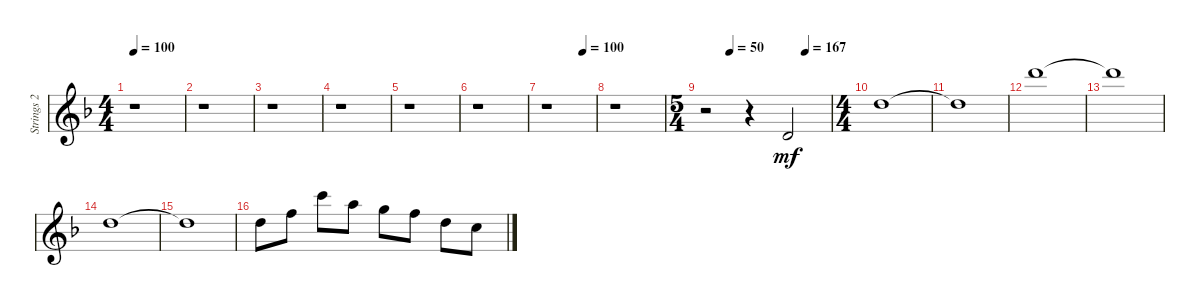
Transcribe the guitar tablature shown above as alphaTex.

\track ("Strings 2" "Strings 2") {instrument voiceoohs}
\staff {score}
\tuning (E4 B3 G3 D3 A2 E2 B1) {hide}
\ts (4 4)
\tempo 100
\clef g2
\ks dminor
r.1{dy mf instrument voiceoohs} |
r.1 |
r.1 |
r.1 |
r.1 |
r.1 |
\tempo (100 0.75)
r.1 |
r.1 |
\ts (5 4)
\tempo (50 0.2)
\tempo (167 0.8)
r.2 r.4 3.2.2 |
\ts (4 4)
10.1.1 |
10.1{t}.1 |
22.1.1 |
22.1{t}.1 |
10.1.1 |
10.1{t}.1 |
10.1.8 13.1.8 20.1.8 17.1.8 15.1.8 13.1.8 10.1.8 8.1.8
